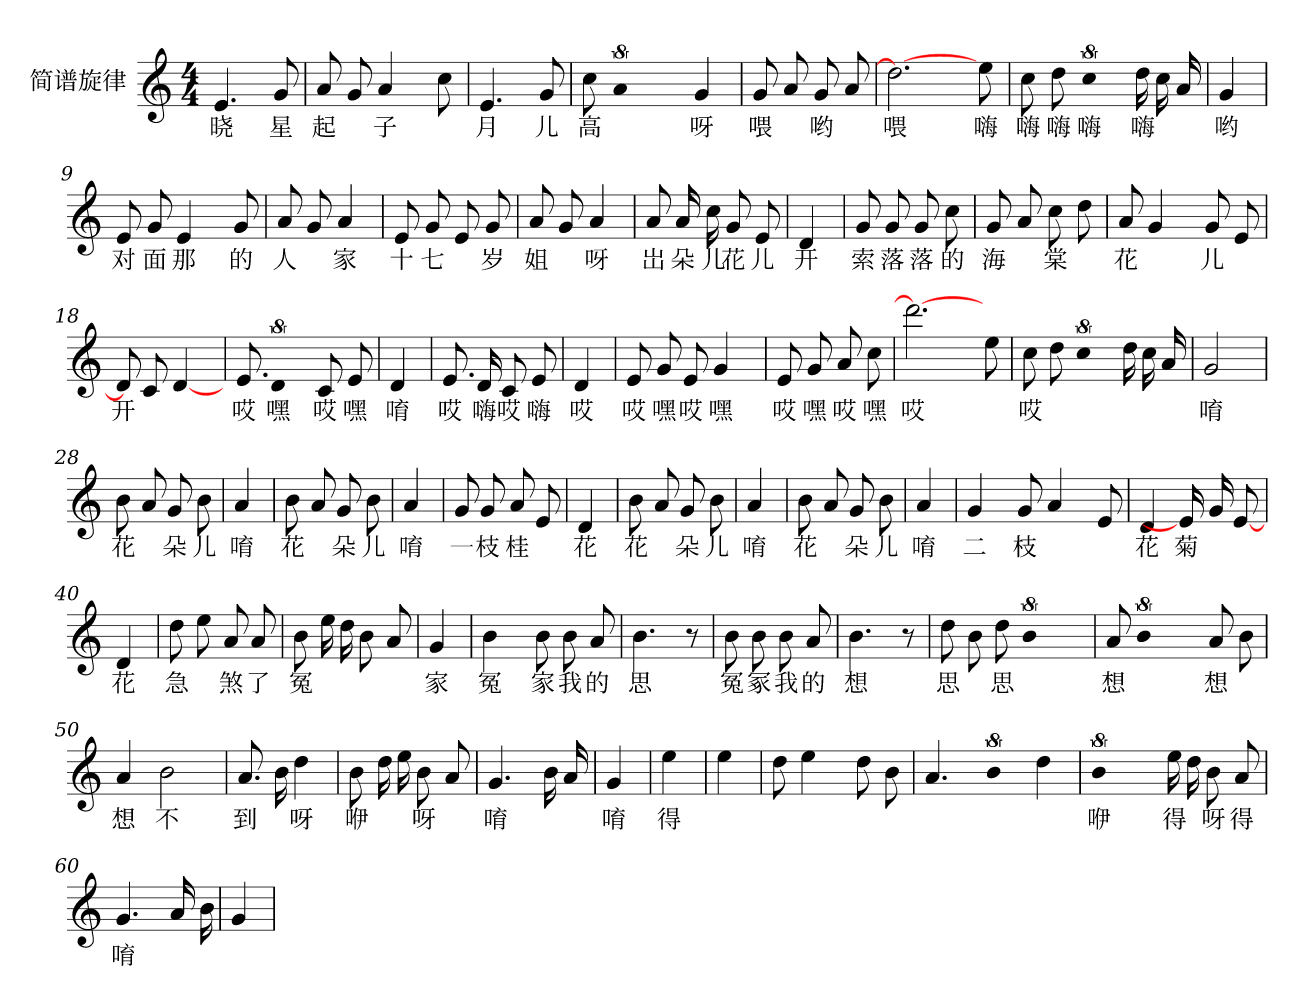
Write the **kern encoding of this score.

**kern	**text
*part1	*part1
*staff1	*staff1
*I"简谱旋律	*
*k[]	*
*M4/4	*
=1	=1
4.e	晓
8g	星
=2	=2
8a	起
8g	.
!LO:N:vis=4	!
4.a	子
8cc	.
=3	=3
4.e	月
8g	儿
=4	=4
8cc	高
!LO:N:vis=2	!
8%5a	.
4g	呀
=5	=5
8g	喂
8a	.
8g	哟
8a	.
=6	=6
2.dd_	喂
8ee	嗨
=7	=7
8cc	嗨
8dd	嗨
!LO:N:vis=4	!
16%5cc	嗨
16dd	嗨
16cc	.
16a	.
=8	=8
4g	哟
=9	=9
8e	对
8g	面
!LO:N:vis=4	!
4.e	那
8g	的
=10	=10
8a	人
8g	.
4a	家
=11	=11
8e	十
8g	七
8e	.
8g	岁
=12	=12
8a	姐
8g	.
4a	呀
=13	=13
8a	岀
16a	朵
16cc	儿
8g	花
8e	儿
=14	=14
4d	开
=15	=15
8g	索
8g	落
8g	落
8cc	的
=16	=16
8g	海
8a	.
8cc	棠
8dd	.
=17	=17
8a	花
!LO:N:vis=4	!
4.g	.
8g	儿
8e	.
=18	=18
8d]	开
8c	.
!LO:N:vis=4	!
[4.d	.
=19	=19
8.e	哎
!LO:N:vis=4	!
16%5d	嘿
8c	哎
8e	嘿
=20	=20
4d	唷
=21	=21
8.e	哎
16d	嗨
8c	哎
8e	嗨
=22	=22
4d	哎
=23	=23
8e	哎
8g	嘿
8e	哎
!LO:N:vis=4	!
4.g	嘿
=24	=24
8e	哎
8g	嘿
8a	哎
8cc	嘿
=25	=25
2.ddd_	哎
8ee	.
=26	=26
8cc	哎
8dd	.
!LO:N:vis=4	!
16%5cc	.
16dd	.
16cc	.
16a	.
=27	=27
2g	唷
=28	=28
8b	花
8a	.
8g	朵
8b	儿
=29	=29
4a	唷
=30	=30
8b	花
8a	.
8g	朵
8b	儿
=31	=31
4a	唷
=32	=32
8g	一
8g	枝
8a	桂
8e	.
=33	=33
4d	花
=34	=34
8b	花
8a	.
8g	朵
8b	儿
=35	=35
4a	唷
=36	=36
8b	花
8a	.
8g	朵
8b	儿
=37	=37
4a	唷
=38	=38
!LO:N:vis=4	!
4.g	二
8g	枝
!LO:N:vis=4	!
4.a	.
8e	.
=39	=39
4d	花
16e]	菊
16g	.
!LO:N:vis=8	!
[8.e	.
=40	=40
4d	花
=41	=41
8dd	急
8ee	.
8a	煞
8a	了
=42	=42
8b	冤
16ee	.
16dd	.
8b	.
8a	.
=43	=43
4g	家
=44	=44
!LO:N:vis=4	!
4.b	冤
8b	家
8b	我
8a	的
=45	=45
4.b	思
8r	.
=46	=46
8b	冤
8b	冢
8b	我
8a	的
=47	=47
4.b	想
8r	.
=48	=48
8dd	思
8b	.
8dd	思
!LO:N:vis=2	!
8%5b	.
=49	=49
8a	想
!LO:N:vis=2	!
8%5b	.
8a	想
8b	.
=50	=50
4a	想
2b	不
=51	=51
8.a	到
16b	.
4dd	呀
=52	=52
8b	咿
16dd	.
16ee	.
8b	呀
8a	.
=53	=53
4.g	唷
16b	.
16a	.
=54	=54
4g	唷
=55	=55
4ee	得
=56	=56
4ee	.
=57	=57
8dd	.
!LO:N:vis=4	!
4.ee	.
8dd	.
8b	.
=58	=58
!LO:N:vis=4.	!
4..a	.
!LO:N:vis=4	!
16%5b	.
4dd	.
=59	=59
!LO:N:vis=2	!
8%5b	咿
16ee	得
16dd	.
8b	呀
8a	得
=60	=60
4.g	唷
16a	.
16b	.
=61	=61
4g	.
=	=
*-	*-
